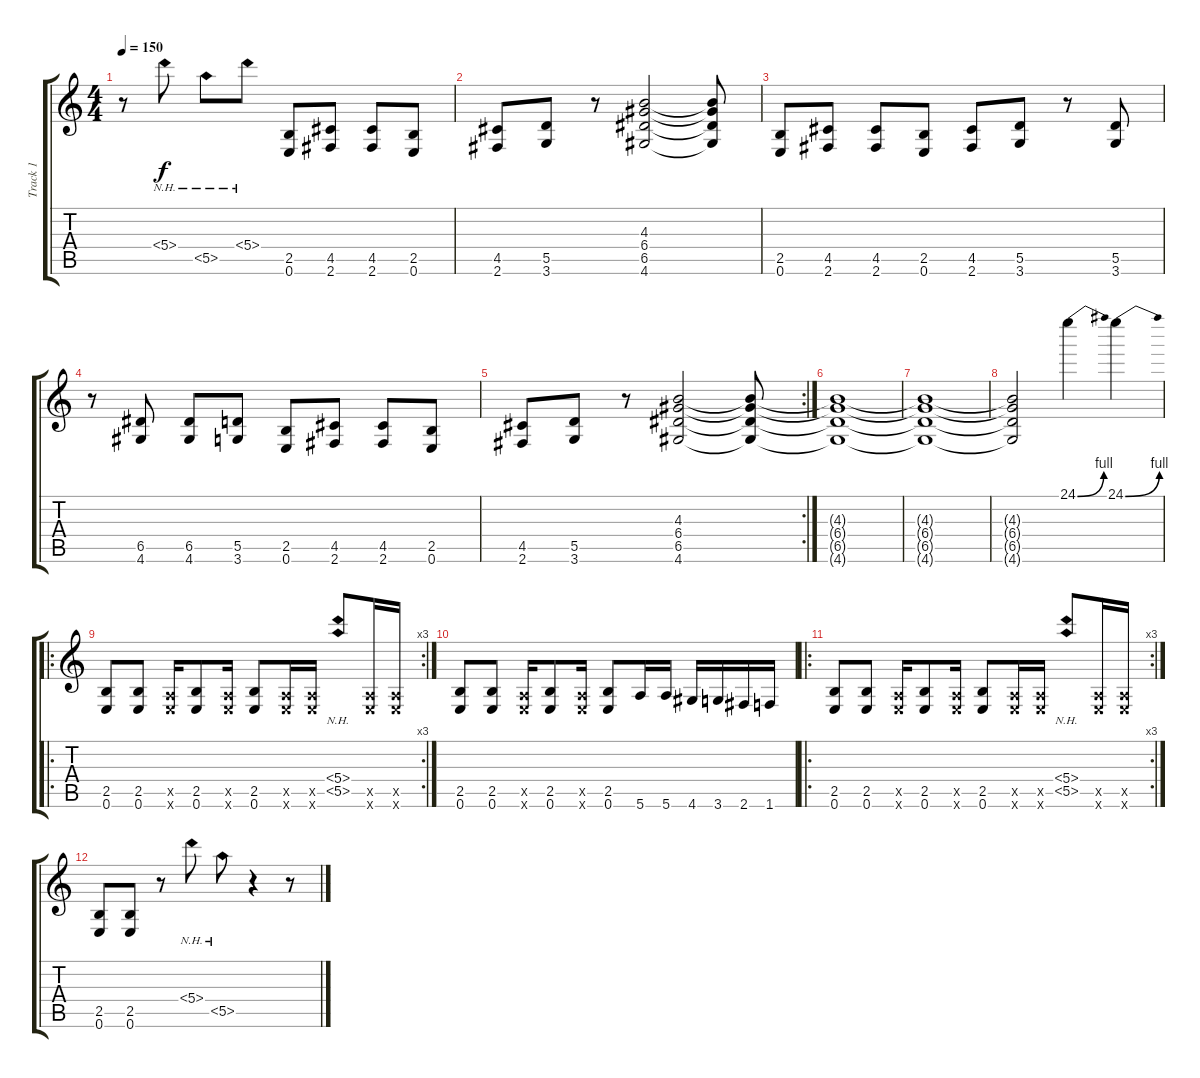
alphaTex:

\track ("Track 1" "Track 1") {instrument distortionguitar}
\staff {score tabs}
\tuning (E4 B3 G3 D3 A2 E2) {hide}
\ts (4 4)
\tempo 150
\clef g2
\ks c
r.8{dy f} 5.4{nh}.8 5.5{nh}.8 5.4{nh}.8 (2.5 0.6).8 (4.5 2.6).8 (4.5 2.6).8 (2.5 0.6).8 |
(4.5 2.6).8 (5.5 3.6).8 r.8 (4.3 6.4 6.5 4.6).2 (4.3{t} 6.4{t} 6.5{t} 4.6{t}).8 |
(2.5 0.6).8 (4.5 2.6).8 (4.5 2.6).8 (2.5 0.6).8 (4.5 2.6).8 (5.5 3.6).8 r.8 (5.5 3.6).8 |
r.8 (6.5 4.6).8 (6.5 4.6).8 (5.5 3.6).8 (2.5 0.6).8 (4.5 2.6).8 (4.5 2.6).8 (2.5 0.6).8 |
\rc 2
(4.5 2.6).8 (5.5 3.6).8 r.8 (4.3 6.4 6.5 4.6).2 (4.3{t} 6.4{t} 6.5{t} 4.6{t}).8 |
(4.3{t} 6.4{t} 6.5{t} 4.6{t}).1 |
(4.3{t} 6.4{t} 6.5{t} 4.6{t}).1 |
(4.3{t} 6.4{t} 6.5{t} 4.6{t}).2 24.1{be (bend 0 0 60 4)}.4 24.1{be (bend 0 0 60 4)}.4 |
\ro
\rc 3
(2.5 0.6).8 (2.5 0.6).8 (0.5{x} 0.6{x}).16 (2.5 0.6).8 (0.5{x} 0.6{x}).16 (2.5 0.6).8 (0.5{x} 0.6{x}).16 (0.5{x} 0.6{x}).16 (5.4{nh} 5.5{nh}).8 (0.5{x} 0.6{x}).16 (0.5{x} 0.6{x}).16 |
(2.5 0.6).8 (2.5 0.6).8 (0.5{x} 0.6{x}).16 (2.5 0.6).8 (0.5{x} 0.6{x}).16 (2.5 0.6).8 5.6.16 5.6.16 4.6.16 3.6.16 2.6.16 1.6.16 |
\ro
\rc 3
(2.5 0.6).8 (2.5 0.6).8 (0.5{x} 0.6{x}).16 (2.5 0.6).8 (0.5{x} 0.6{x}).16 (2.5 0.6).8 (0.5{x} 0.6{x}).16 (0.5{x} 0.6{x}).16 (5.4{nh} 5.5{nh}).8 (0.5{x} 0.6{x}).16 (0.5{x} 0.6{x}).16 |
(2.5 0.6).8 (2.5 0.6).8 r.8 5.4{nh}.8 5.5{nh}.8 r.4 r.8
